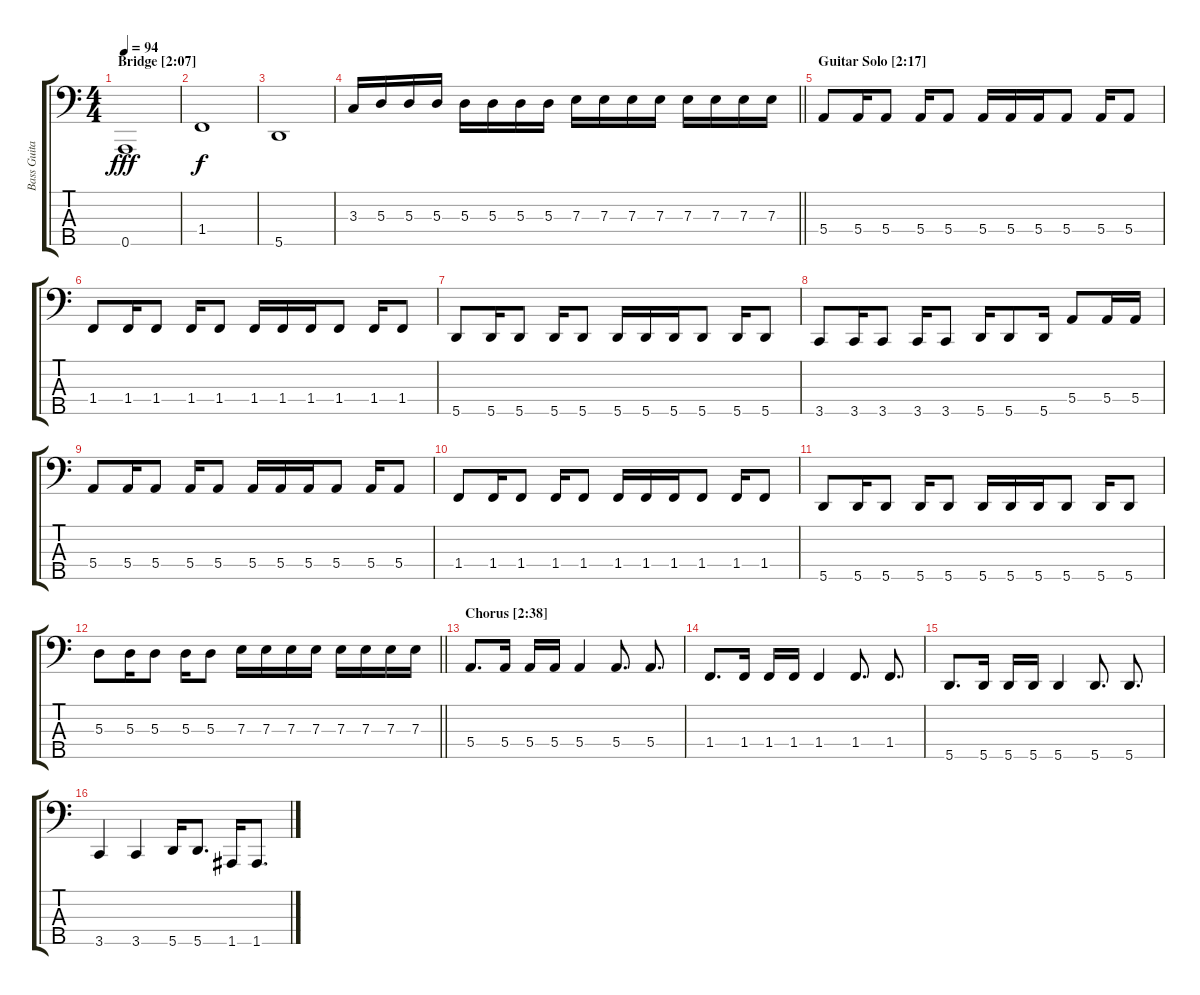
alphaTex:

\track ("Bass Guitar" "Bass Guita") {instrument electricbassfinger}
\staff {score tabs}
\tuning (G2 D2 A1 E1 A0) {hide}
\ts (4 4)
\section ("" "Bridge [2:07]")
\tempo 94
\clef f4
\ks c
0.5.1{dy fff} |
1.4.1{dy f} |
5.5.1 |
\barLineRight lightlight
3.3.16 5.3.16 5.3.16 5.3.16 5.3.16 5.3.16 5.3.16 5.3.16 7.3.16 7.3.16 7.3.16 7.3.16 7.3.16 7.3.16 7.3.16 7.3.16 |
\section ("" "Guitar Solo [2:17]")
5.4.8 5.4.16 5.4.8 5.4.16 5.4.8 5.4.16 5.4.16 5.4.16 5.4.8 5.4.16 5.4.8 |
1.4.8 1.4.16 1.4.8 1.4.16 1.4.8 1.4.16 1.4.16 1.4.16 1.4.8 1.4.16 1.4.8 |
5.5.8 5.5.16 5.5.8 5.5.16 5.5.8 5.5.16 5.5.16 5.5.16 5.5.8 5.5.16 5.5.8 |
3.5.8 3.5.16 3.5.8 3.5.16 3.5.8 5.5.16 5.5.8 5.5.16 5.4.8 5.4.16 5.4.16 |
5.4.8 5.4.16 5.4.8 5.4.16 5.4.8 5.4.16 5.4.16 5.4.16 5.4.8 5.4.16 5.4.8 |
1.4.8 1.4.16 1.4.8 1.4.16 1.4.8 1.4.16 1.4.16 1.4.16 1.4.8 1.4.16 1.4.8 |
5.5.8 5.5.16 5.5.8 5.5.16 5.5.8 5.5.16 5.5.16 5.5.16 5.5.8 5.5.16 5.5.8 |
\barLineRight lightlight
5.3.8 5.3.16 5.3.8 5.3.16 5.3.8 7.3.16 7.3.16 7.3.16 7.3.16 7.3.16 7.3.16 7.3.16 7.3.16 |
\section ("" "Chorus [2:38]")
5.4.8{d} 5.4.16 5.4.16 5.4.16 5.4.4 5.4.8{d} 5.4.8{d} |
1.4.8{d} 1.4.16 1.4.16 1.4.16 1.4.4 1.4.8{d} 1.4.8{d} |
5.5.8{d} 5.5.16 5.5.16 5.5.16 5.5.4 5.5.8{d} 5.5.8{d} |
3.5.4 3.5.4 5.5.16 5.5.8{d} 1.5.16 1.5.8{d}
